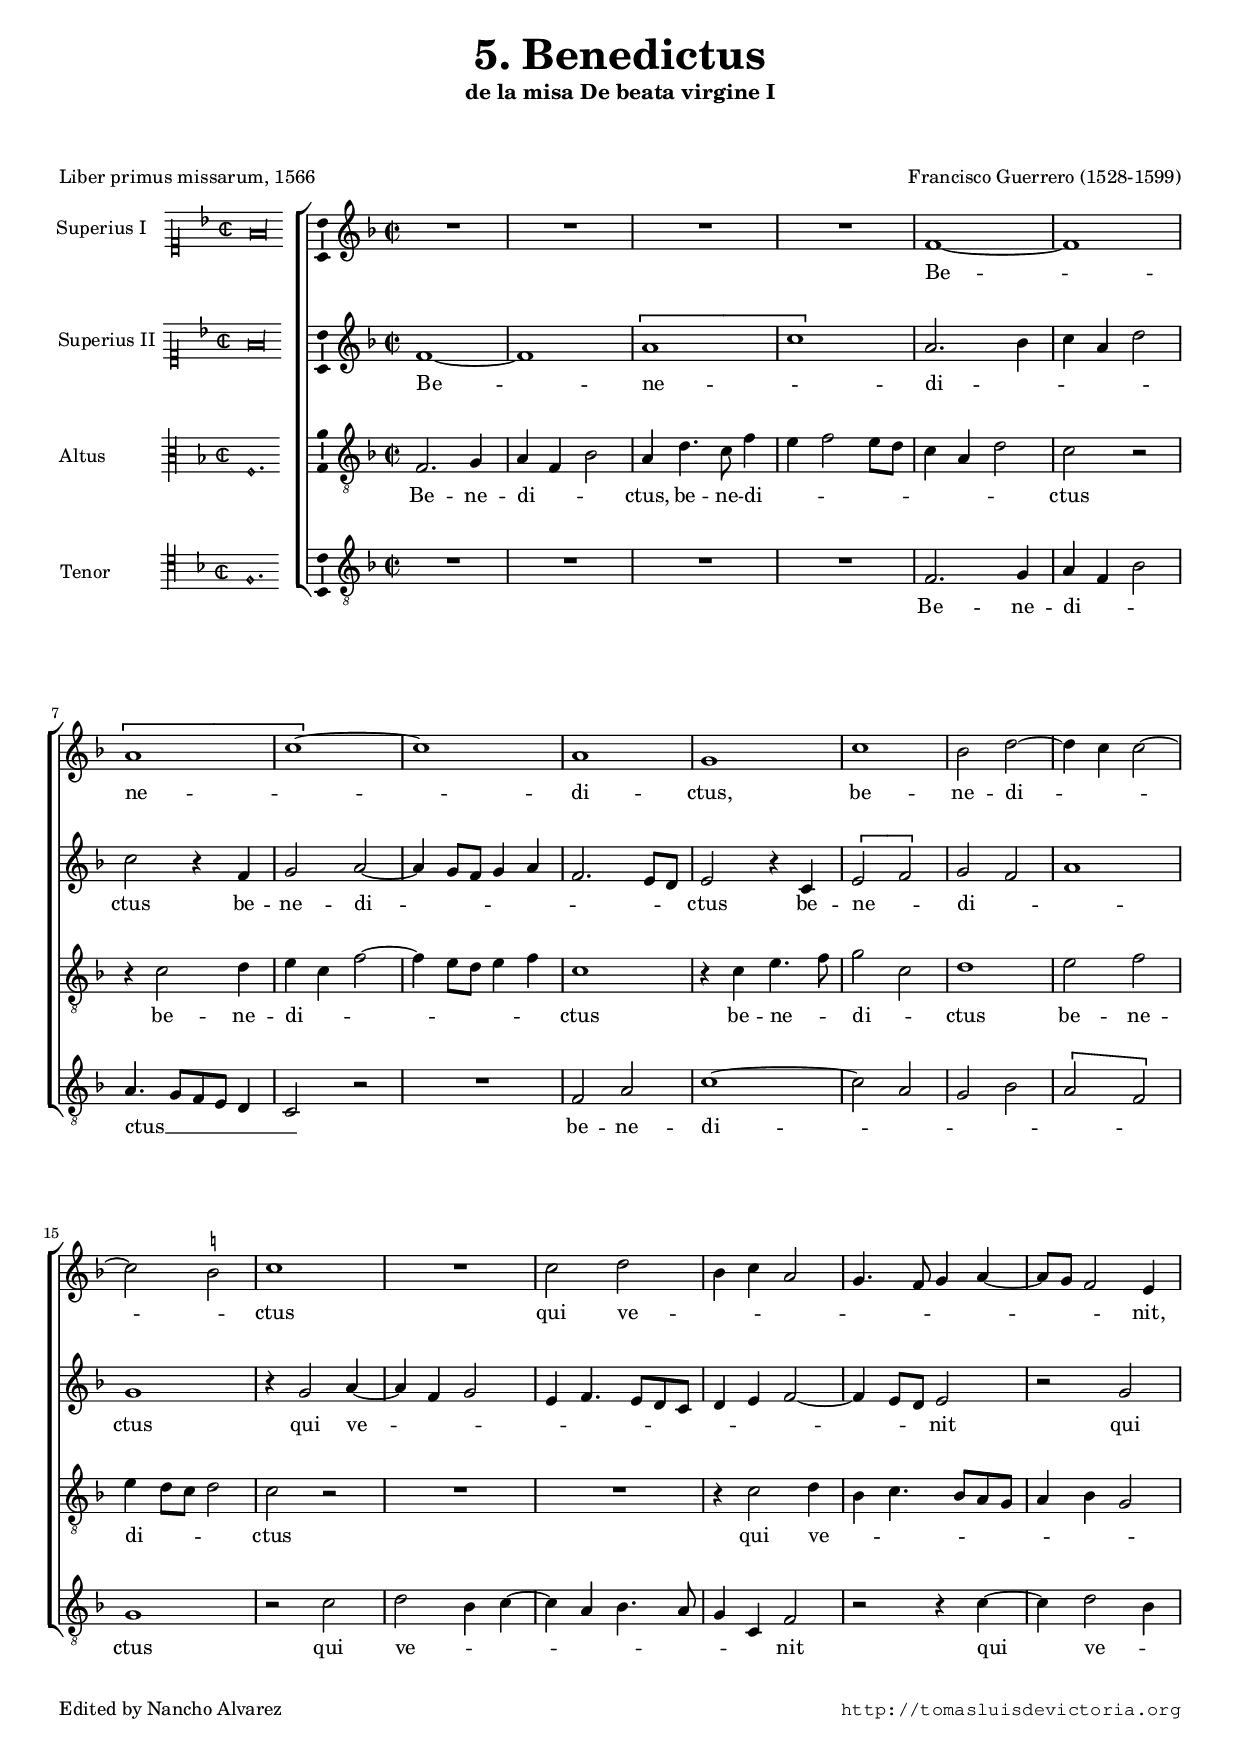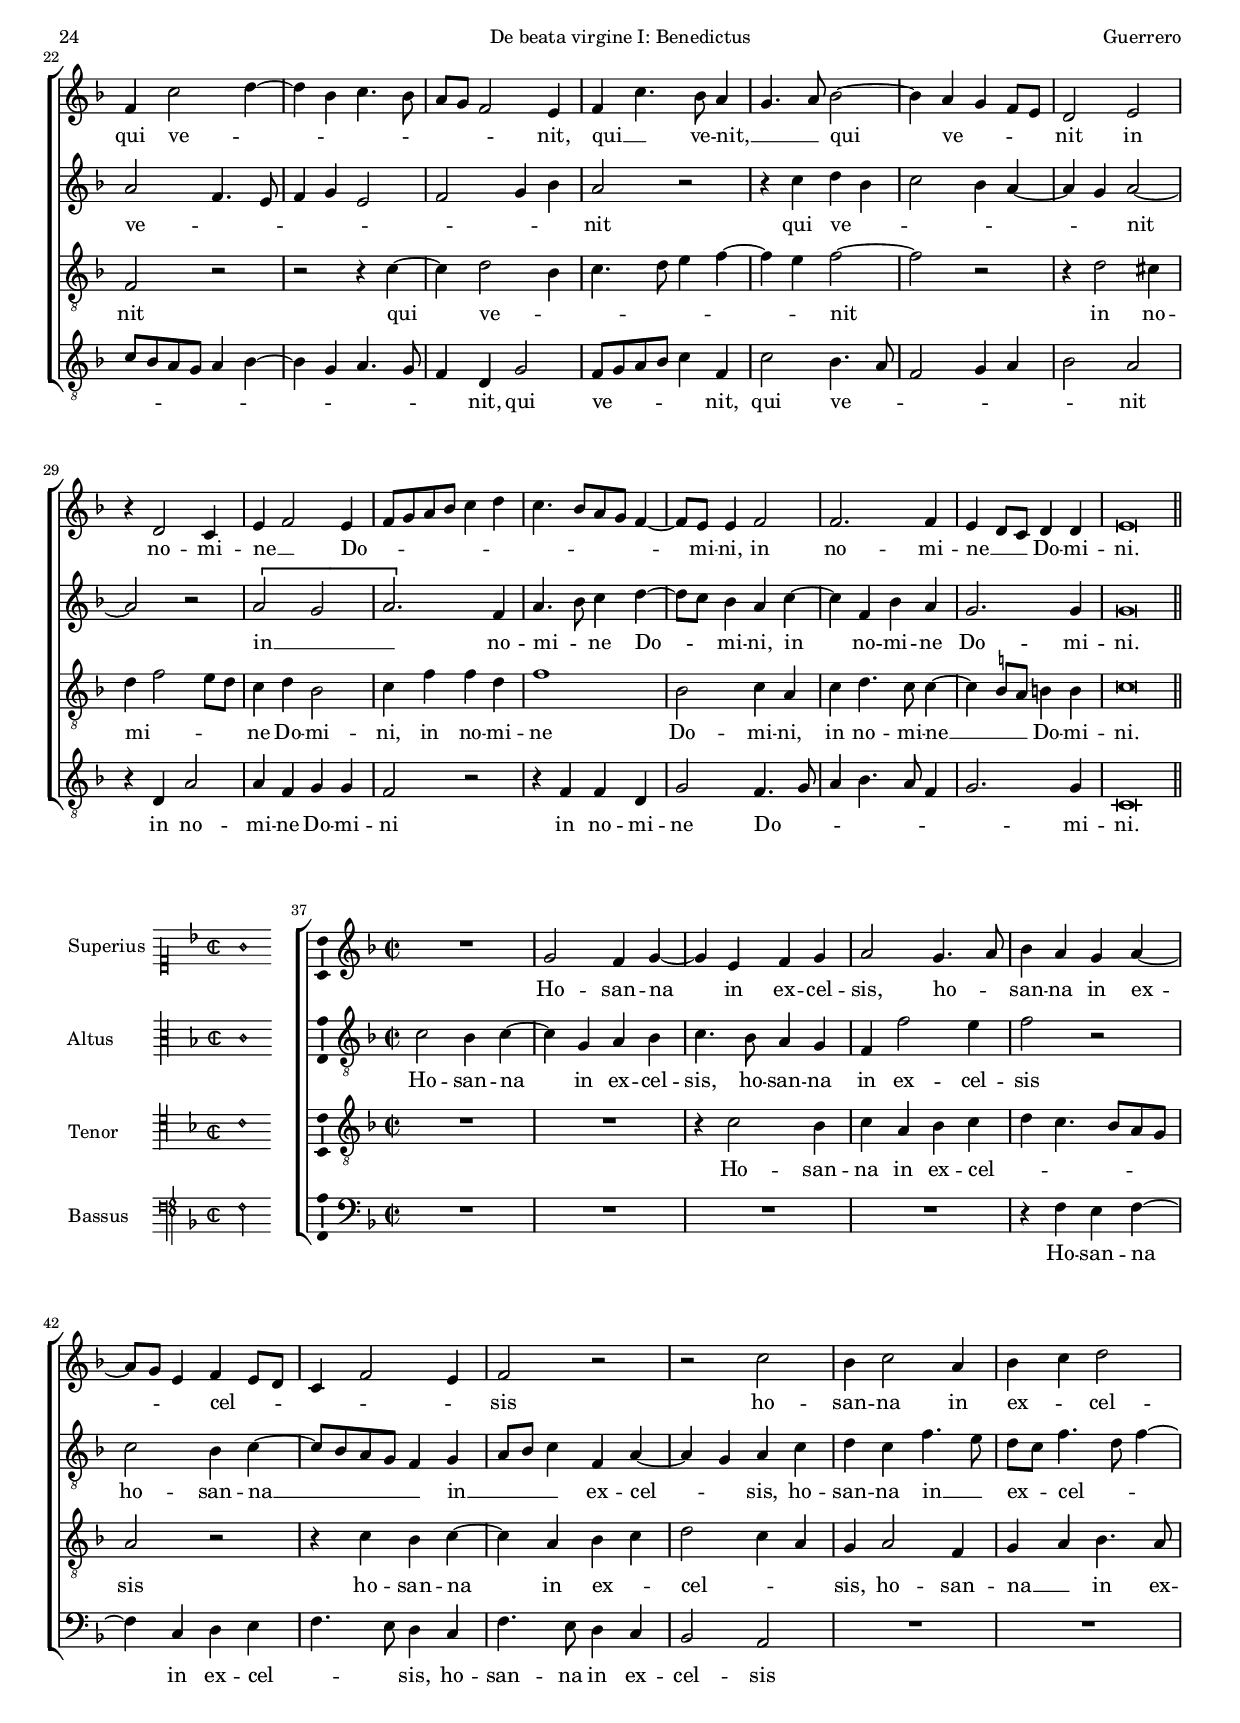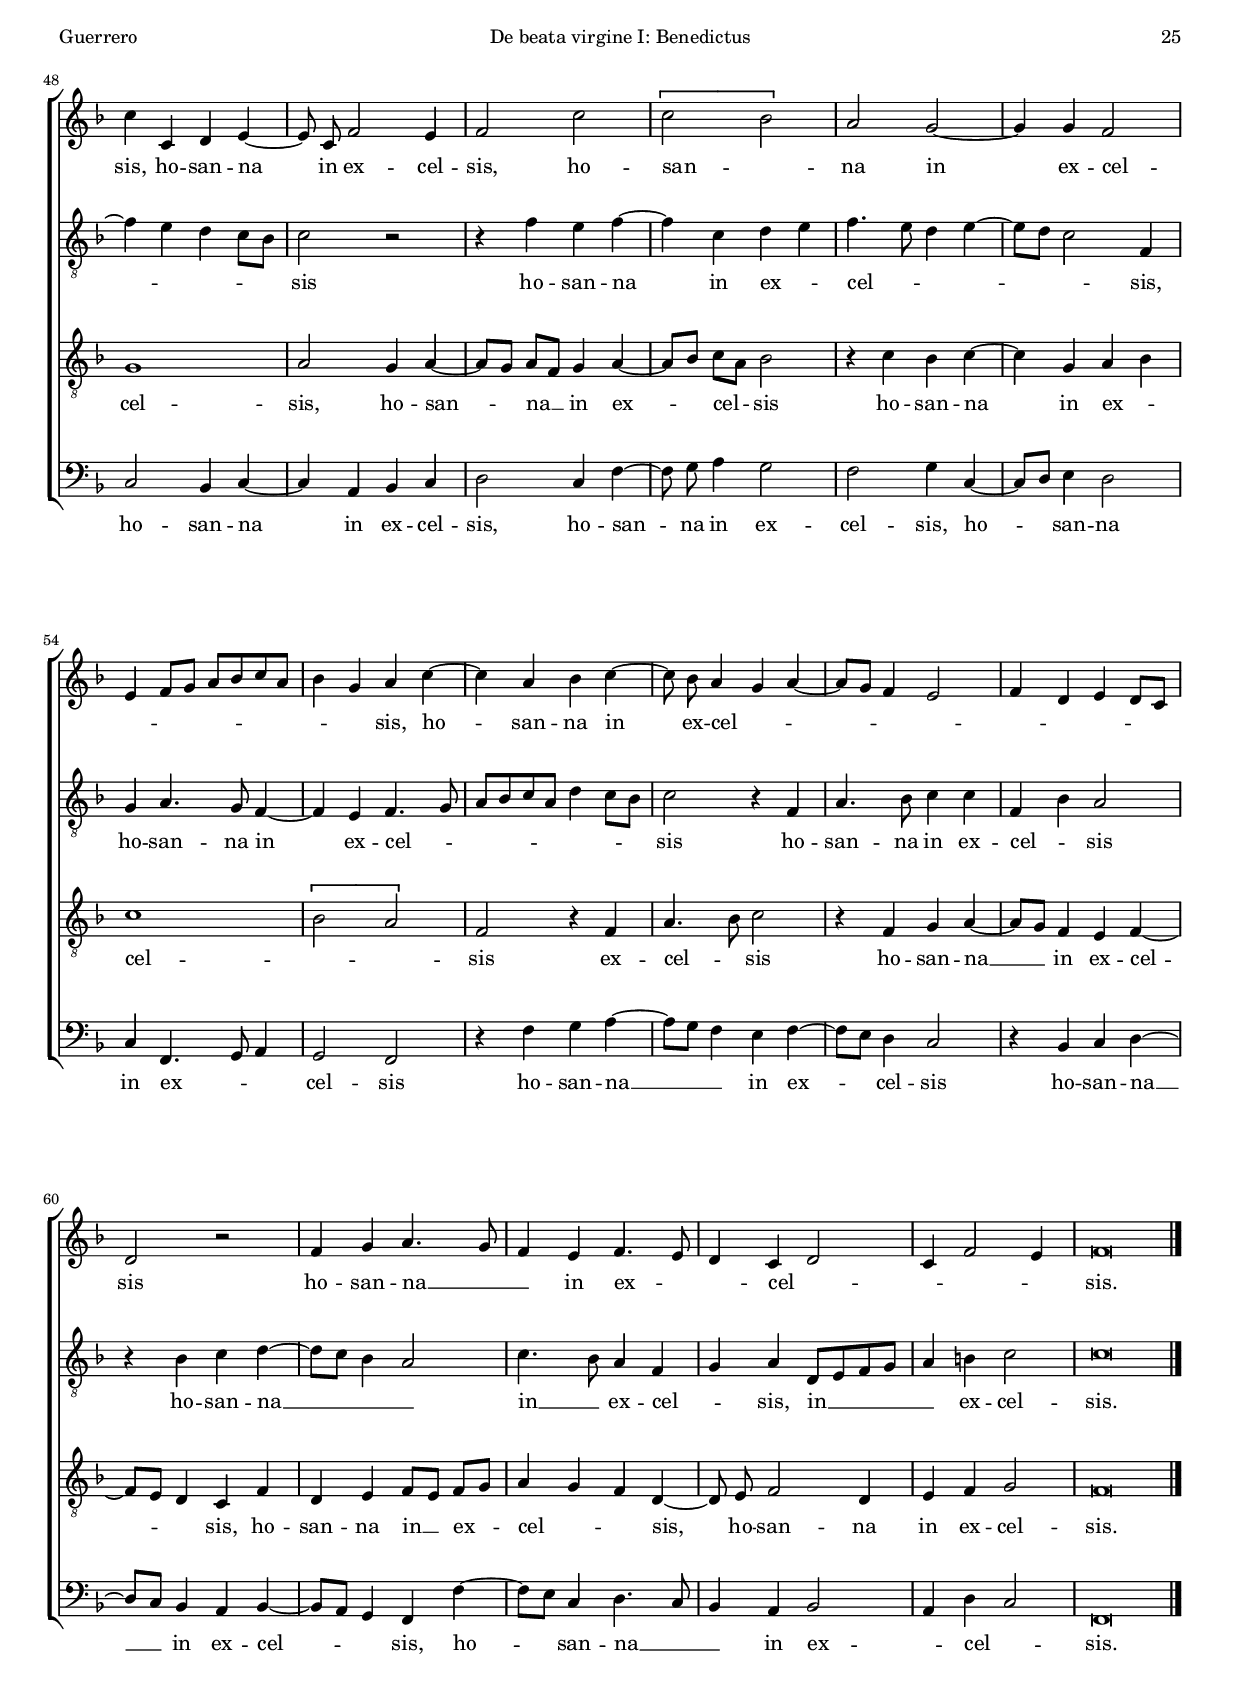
\version "2.22.0"

#(set-default-paper-size "a4")
#(set-global-staff-size 16.35)
#(ly:set-option 'point-and-click #f)
%mobile -s16 -i3.7

italicas=\override LyricText.font-shape = #'italic
rectas=\override LyricText.font-shape = #'upright
ss=\once \set suggestAccidentals = ##t
incipitwidth = 20

htitle="De beata virgine I: Benedictus"
hcomposer="Guerrero"

\header {
	title=\markup{\fontsize #3 "5. Benedictus"}
	subtitle="de la misa De beata virgine I"
	subsubtitle=\markup{\null \vspace #2 }
	composer="Francisco Guerrero (1528-1599)"
        pdfauthor=\composer
	%opus="(-)"
	poet="Liber primus missarum, 1566"
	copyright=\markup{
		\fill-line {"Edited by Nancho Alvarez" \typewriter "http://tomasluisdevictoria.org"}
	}
%	tagline=""
}

global={\key f \major \time 2/2 \skip 1*36 \bar "||" }


cantus=\relative c'{
	R1*4
	f1 ~
	f
	\[a
	c ~ \]
	c
	a
	g
	c
	bes2 d ~
	d4 c c2 ~
	c \ss b
	c1
	R1
	c2 d
	bes4 c a2
	g4. f8 g4 a ~
	a8 g f2 e4
	f4 c'2 d4 ~
	d bes c4. bes8 
	a8 g f2 e4
	f c'4. bes8 a4 
	g4. a8 bes2 ~
	bes4 a g f8 e
	d2 e
	r4 d2 c4
	e4 f2 e4
	f8 g a bes c4 d 
	c4. bes8[ a g] f4 ~
	f8 e e4 f2
	f2. f4
	e d8 c d4 d
	e\breve*1/2
}

altus=\relative c'{
	f1 ~
	f
	\[a1
	c\]
	a2. bes4
	c a d2
	c r4 f,
	g2 a ~
	a4 g8 f g4 a
	f2. e8 d
	e2 r4 c
	\[e2 f\]
	g2 f
	a1
	g
	r4 g2 a4 ~
	a4 f g2
	e4 f4. e8 d c
	d4 e f2 ~
	f4 e8 d e2
	r2 g
	a f4. e8
	f4 g e2
	f g4 bes
	a2 r
	r4 c d bes
	c2 bes4 a ~
	a g a2 ~
	a r2
	\[a2 g
	a2.\] f4
	a4. bes8 c4 d ~
	d8 c bes4 a c ~
	c f, bes a
	g2. g4
	g\breve*1/2
}

tenor=\relative c{
	f2. g4
	a f bes2
	a4 d4. c8 f4
	e f2 e8 d
	c4 a d2
	c r
	r4 c2 d4
	e c f2 ~
	f4 e8 d e4 f
	c1
	r4 c e4. f8
	g2 c,
	d1
	e2 f
	e4 d8 c d2
	c r
	R1*2
	r4 c2 d4
	bes c4. bes8 a g
	a4 bes g2
	f r
	r r4 c' ~
	c d2 bes4
	c4. d8 e4 f ~
	f4 e f2 ~
	f r
	r4 d2 cis4
	d f2 e8 d 
	c4 d bes2
	c4 f f d
	f1
	bes,2 c4 a
	c d4. c8 c4 ~
	c \ss b8 a b!4 b
	c\breve*1/2
}

bassus=\relative c{
	R1*4
	f2. g4
	a f bes2
	a4. g8[ f e] d4
	c2 r
	R1
	f2 a
	c1 ~
	c2 a
	g bes
	\[a f\]
	g1
	r2 c
	d2 bes4 c ~
	c a bes4. a8
	g4 c, f2
	r2 r4 c' ~
	c d2 bes4
	c8 bes a g a4 bes ~
	bes g a4. g8 f4 d g2
	f8 g a bes c4 f,
	c'2 bes4. a8
	f2 g4 a
	bes2 a
	r4 d, a'2
	a4 f g g
	f2 r
	r4 f f d
	g2 f4. g8
	a4 bes4. a8 f4
	g2. g4
	c,\breve*1/2
}

textocantus=\lyricmode{
Be -- ne -- _ di -- ctus,
be -- ne -- di -- _ _ _ ctus
qui ve -- _ _ _ _ _ _ _ _ _ nit,
qui ve -- _ _ _ _ _ _ _ nit,
qui __ _ ve -- nit, __ _ _ qui ve -- _ _ _ nit
in no -- mi -- ne __ _ Do -- _ _ _ _ _ _ _ _ _ _ _ mi -- ni,
in no -- mi -- ne __ _ _ Do -- mi -- ni.
}

textoaltus=\lyricmode{
Be -- ne -- _ di -- _ _ _ _ ctus
be -- ne -- di -- _ _ _ _ _ _ _ ctus
be -- ne -- _ di -- _ _ ctus
qui ve -- _ _ _ _ _ _ _ _ _ _ _ _ nit
qui ve -- _ _ _ _ _ _ _ _ nit
qui ve -- _ _ _ _ _ nit
in __ _ _ no -- mi -- _ ne Do -- _ mi -- ni,
in no -- mi -- ne Do -- mi -- ni.
}

textotenor=\lyricmode{
Be -- ne -- di -- _ _ ctus,
be -- ne -- di -- _ _ _ _ _ _ _ ctus
be -- ne -- di -- _ _ _ _ _ _ ctus
be -- ne -- _ di -- _ ctus
be -- ne -- di -- _ _ _ ctus
qui ve -- _ _ _ _ _ _ _ _ nit
qui ve -- _ _ _ _ _ _ nit
in no -- mi -- _ _ _ ne Do -- mi -- ni,
in no -- mi -- ne Do -- mi -- ni,
in no -- mi -- ne __ _ _ Do -- mi -- ni.
}

textobassus=\lyricmode{
Be -- ne -- di -- _ _ ctus __ _ _ _ _ _ 
be -- ne -- di -- _ _ _ _ _ ctus
qui ve -- _ _ _ _ _ _ _ nit
qui ve -- _ _ _ _ _ _ _ _ _ _ _ nit,
qui ve -- _ _ _ _ nit,
qui ve -- _ _ _ _ _ nit
in no -- mi -- ne Do -- mi -- ni
in no -- mi -- ne Do -- _ _ _ _ _ _ mi -- ni.
}

incipitcantus=\markup{
	\score{
		{ 
		\set Staff.instrumentName="Superius I   "
		\override NoteHead.style = #'neomensural
		\override Rest.style = #'neomensural
		\override Staff.TimeSignature.style = #'neomensural
		\cadenzaOn 
		\clef "petrucci-c1"
		\key f \major
		\time 2/2
		f'\longa
		} 
	\layout {
		\context {\Voice
			\remove Ligature_bracket_engraver
			\consists Mensural_ligature_engraver
		}
		line-width=\incipitwidth
		indent = 0
	}
	}
}


incipitaltus=\markup{
	\score{
		{ 
		\set Staff.instrumentName="Superius II "
		\override NoteHead.style = #'neomensural
		\override Rest.style = #'neomensural
		\override Staff.TimeSignature.style = #'neomensural
		\cadenzaOn 
		\clef "petrucci-c1"
		\key f \major
		\time 2/2
		f'\longa
		} 
	\layout {
		\context {\Voice
			\remove Ligature_bracket_engraver
			\consists Mensural_ligature_engraver
		}
		line-width=\incipitwidth
		indent = 0
	}
	}
}

incipittenor=\markup{
	\score{
		{ 
		\set Staff.instrumentName="Altus          "
		\override NoteHead.style = #'neomensural 
		\override Rest.style = #'neomensural
		\override Staff.TimeSignature.style = #'neomensural
		\cadenzaOn 
		\clef "petrucci-c3"
		\key f \major
		\time 2/2
		f1.
		} 
	\layout {
		\context {\Voice
			\remove Ligature_bracket_engraver
			\consists Mensural_ligature_engraver
		}
		line-width=\incipitwidth
		indent=0
	}
	}
}

incipitbassus=\markup{
	\score{
		{ 
		\set Staff.instrumentName="Tenor         "
		\override NoteHead.style = #'neomensural 
		\override Rest.style = #'neomensural
		\override Staff.TimeSignature.style = #'neomensural
		\cadenzaOn 
		\clef "petrucci-c4"
		\key f \major
		\time 2/2
		f1.
		} 
	\layout {
		\context {\Voice
			\remove Ligature_bracket_engraver
			\consists Mensural_ligature_engraver
		}
		line-width=\incipitwidth
		indent=0
	}
	}
}



\score {\transpose c' c'{
\new ChoirStaff<<

	\new Staff <<\global
	\new Voice="v1" {
		\set Staff.instrumentName=\incipitcantus
		\clef "treble"
		\cantus }
	\new Lyrics \lyricsto "v1" {\textocantus }
	>>

	\new Staff <<\global
	\new Voice="v2" {
		\set Staff.instrumentName=\incipitaltus
		\clef "treble"
		\altus }
	\new Lyrics \lyricsto "v2" {\textoaltus }
	>>
	
	\new Staff <<\global
	\new Voice="v3" {
		\set Staff.instrumentName=\incipittenor
		\clef "G_8"
		\tenor }
	\new Lyrics \lyricsto "v3" {\textotenor }
	>>

	\new Staff <<\global
	\new Voice="v4" {
		\set Staff.instrumentName=\incipitbassus
		\clef "G_8"
		\bassus }
	\new Lyrics \lyricsto "v4" {\textobassus }
	>>
	
>>

	}%transpose

\layout{ 
	\context {\Lyrics 
		\override VerticalAxisGroup.minimum-Y-extent = #'(-0.0 . 0.0) 
		%\override LyricText.font-size = #1.2
		\override LyricHyphen.minimum-distance = #0.33
	}
	\context {\Score 
		\override BarNumber.padding = #2 
	}
	\context {\Voice 
		%melismaBusyProperties = #'() 
	}
	%\context { \Staff \RemoveEmptyStaves }
	\context {\Staff 
		\override VerticalAxisGroup.staff-staff-spacing =
			#'((basic-distance . 12) (minimum-distance . 0) (padding . 1))
		\consists Ambitus_engraver 
		\override LigatureBracket.padding = #1
	}
}

%\midi {}

}

%%%%%%%%%%%%%%%%%%%%%%%%%%%%%%%%%%%%%%%%%%%%%%%%%%%%%%%%%%%%%%%%%%%%%%%%%%



global={\key f \major \time 2/2 \skip 1*29 \bar "|." }


cantus=\relative c''{
	\set Score.currentBarNumber = #37 \bar ""
	R1
	g2 f4 g ~
	g4 e f g
	a2 g4. a8 
	bes4 a g a ~
	a8 g e4 f e8 d
	c4 f2 e4 
	f2 r
	r c'
	bes4 c2 a4
	bes c d2
	c4 c, d e ~
	e8 \noBeam c f2 e4
	f2 c'
	\[c2 bes\]
	a2 g ~
	g4 g f2
	e4 f8 g a bes c a
	bes4 g a c ~
	c a bes c ~
	c8 \noBeam bes a4 g a ~
	a8 g f4 e2
	f4 d e d8 c
	d2 r
	f4 g a4. g8
	f4 e f4. e8
	d4 c d2
	c4 f2 e4
	f\breve*1/2
}

altus=\relative c'{
	c2 bes4 c ~
	c g a bes
	c4. bes8 a4 g
	f4 f'2 e4
	f2 r
	c bes4 c ~
	c8 bes a g f4 g
	a8 bes c4 f, a ~
	a g a c 
	d c f4. e8
	d8 c f4. d8 f4 ~
	f e d c8 bes c2 r
	r4 f e f ~
	f4 c d e
	f4. e8 d4 e ~
	e8 d c2 f,4
	g4 a4. g8 f4 ~
	f e f4. g8
	a bes c a d4 c8 bes
	c2 r4 f,
	a4. bes8 c4 c 
	f, bes a2
	r4 bes c d ~ 
	d8 c bes4 a2
	c4. bes8 a4 f
	g a d,8 e f g
	a4 b c2
	c\breve*1/2
}

tenor=\relative c'{
	R1*2
	r4 c2 bes4
	c a bes c
	d c4. bes8 a g
	a2 r
	r4 c bes c ~
	c a bes c
	d2 c4 a
	g4 a2 f4
	g a bes4. a8
	g1
	a2 g4 a ~
	a8[ g] a[ f] g4 a ~
	a8[ bes] c[ a] bes2
	r4 c bes c ~
	c g a bes
	c1
	\[bes2 a\]
	f2 r4 f 
	a4. bes8 c2
	r4 f, g a ~
	a8 g f4 e f ~
	f8 e d4 c f
	d e f8[ e] f[ g]
	a4 g f d ~
	d8 \noBeam e f2 d4
	e4 f g2
	f\breve*1/2
}

bassus=\relative c{
	R1*4
	r4 f e f ~
	f c d e
	f4. e8 d4 c
	f4. e8 d4 c
	bes2 a
	R1*2
	c2 bes4 c ~
	c a bes c 
	d2 c4 f ~
	f8 \noBeam g a4 g2
	f2 g4 c, ~
	c8 d e4 d2
	c4 f,4. g8 a4
	g2 f
	r4 f' g a ~
	a8 g f4 e f ~
	f8 e d4 c2
	r4 bes c d ~
	d8 c bes4 a bes ~
	bes8 a g4 f f' ~
	f8 e c4 d4. c8
	bes4 a bes2
	a4 d c2
	f,\breve*1/2
}

textocantus=\lyricmode{
Ho -- san -- na in ex -- cel -- sis,
ho -- _ san -- na in ex -- _ _ cel -- _ _ _ _ _ sis
ho -- san -- na in ex -- _ cel -- sis,
ho -- san -- na in ex -- cel -- sis,
ho -- san -- _ na in ex -- cel -- _ _ _ _ _ _ _ _ _ sis,
ho -- san -- na in ex -- cel -- _ _ _ _ _ _ _ _ _ _ sis
ho -- san -- na __ _ _ in ex -- _ _ cel -- _ _ _ _ sis.
}

textoaltus=\lyricmode{
Ho -- san -- na in ex -- cel -- sis,
ho -- san -- na in ex -- cel -- sis
ho -- san -- na __ _ _ _ _ in __ _ _ _ ex -- cel -- _ sis,
ho -- san -- na in __ _ ex -- _ cel -- _ _ _ _ _ _ sis
ho -- san -- na in ex -- _ cel -- _ _ _ _ _ sis,
ho -- san -- na in ex -- cel -- _ _ _ _ _ _ _ _ sis
ho -- san -- na in ex -- cel -- _ sis
ho -- san -- na __ _ _ _ in __ _ ex -- cel -- _ sis,
in __ _ _ _ _ ex -- cel -- sis.
}

textotenor=\lyricmode{
Ho -- san -- na in ex -- cel -- _ _ _ _ _ sis
ho -- san -- na in ex -- _ cel -- _ _ sis,
ho -- san -- na __ _ in ex -- cel -- sis,
ho -- san -- _ na __ _ in ex -- _ cel -- _ sis
ho -- san -- na in ex -- _ cel -- _ _ sis
ex -- cel -- _ sis
ho -- san -- na __ _ in ex -- cel -- _ _ sis,
ho -- san -- na in __ _ ex -- _ cel -- _ _ sis,
ho -- san -- na in ex -- cel -- sis.
}

textobassus=\lyricmode{
Ho -- san -- na in ex -- cel -- _ _ sis,
ho -- san -- na in ex -- cel -- sis
ho -- san -- na in ex -- cel -- sis,
ho -- san -- na in ex -- cel -- sis,
ho -- _ san -- na
in ex -- _ _ cel -- sis
ho -- san -- na __ _ _ in ex -- _ cel -- sis
ho -- san -- na __ _ in ex -- cel -- _ _ sis,
ho -- _ san -- na __ _ _ in ex -- _ cel -- _ sis.
}

incipitcantus=\markup{
	\score{
		{ 
		\set Staff.instrumentName="Superius "
		\override NoteHead.style = #'neomensural
		\override Rest.style = #'neomensural
		\override Staff.TimeSignature.style = #'neomensural
		\cadenzaOn 
		\clef "petrucci-c1"
		\key f \major
		\time 2/2
		g'1
		} 
	\layout {
		\context {\Voice
			\remove Ligature_bracket_engraver
			\consists Mensural_ligature_engraver
		}
		line-width=\incipitwidth
		indent = 0
	}
	}
}


incipitaltus=\markup{
	\score{
		{ 
		\set Staff.instrumentName="Altus       "
		\override NoteHead.style = #'neomensural
		\override Rest.style = #'neomensural
		\override Staff.TimeSignature.style = #'neomensural
		\cadenzaOn 
		\clef "petrucci-c3"
		\key f \major
		\time 2/2
		c'1
		} 
	\layout {
		\context {\Voice
			\remove Ligature_bracket_engraver
			\consists Mensural_ligature_engraver
		}
		line-width=\incipitwidth
		indent = 0
	}
	}
}

incipittenor=\markup{
	\score{
		{ 
		\set Staff.instrumentName="Tenor      "
		\override NoteHead.style = #'neomensural 
		\override Rest.style = #'neomensural
		\override Staff.TimeSignature.style = #'neomensural
		\cadenzaOn 
		\clef "petrucci-c4"
		\key f \major
		\time 2/2
		c'1
		} 
	\layout {
		\context {\Voice
			\remove Ligature_bracket_engraver
			\consists Mensural_ligature_engraver
		}
		line-width=\incipitwidth
		indent=0
	}
	}
}

incipitbassus=\markup{
	\score{
		{ 
		\set Staff.instrumentName="Bassus    "
		\override NoteHead.style = #'neomensural 
		\override Rest.style = #'neomensural
		\override Staff.TimeSignature.style = #'neomensural
		\cadenzaOn 
		\clef "petrucci-f4"
		\key f \major
		\time 2/2
		f2
		} 
	\layout {
		\context {\Voice
			\remove Ligature_bracket_engraver
			\consists Mensural_ligature_engraver
		}
		line-width=\incipitwidth
		indent=0
	}
	}
}



\score {\transpose c' c'{
\new ChoirStaff<<

	\new Staff <<\global
	\new Voice="v1" {
		\set Staff.instrumentName=\incipitcantus
		\clef "treble"
		\cantus }
	\new Lyrics \lyricsto "v1" {\textocantus }
	>>

	\new Staff <<\global
	\new Voice="v2" {
		\set Staff.instrumentName=\incipitaltus
		\clef "G_8"
		\altus }
	\new Lyrics \lyricsto "v2" {\textoaltus }
	>>
	
	\new Staff <<\global
	\new Voice="v3" {
		\set Staff.instrumentName=\incipittenor
		\clef "G_8"
		\tenor }
	\new Lyrics \lyricsto "v3" {\textotenor }
	>>

	\new Staff <<\global
	\new Voice="v4" {
		\set Staff.instrumentName=\incipitbassus
		\clef "bass"
		\bassus }
	\new Lyrics \lyricsto "v4" {\textobassus }
	>>
	
>>

	}%transpose

\layout{ 
	\context {\Lyrics 
		\override VerticalAxisGroup.staff-affinity = #UP
		\override VerticalAxisGroup.nonstaff-relatedstaff-spacing =
			#'((basic-distance . 0) (minimum-distance . 0) (padding . 1))
		\override LyricText.font-size = #1.2
		\override LyricHyphen.minimum-distance = #0.5
	}
	\context {\Score 
		tempoHideNote = ##t
		\override BarNumber.padding = #2 
	}
	\context {\Voice 
		%melismaBusyProperties = #'()
		%autoBeaming = ##f
	}
	\context {\Staff 
                %\RemoveEmptyStaves
                %\override VerticalAxisGroup.remove-first = ##t
		\override VerticalAxisGroup.staff-staff-spacing =
			#'((basic-distance . 12) (minimum-distance . 0) (padding . 1))
		\consists Ambitus_engraver 
		\override LigatureBracket.padding = #1
	}
}

%\midi { \mtempo }

}


\paper{
	evenHeaderMarkup=\markup  \fill-line { \fromproperty #'page:page-number-string \htitle \hcomposer }
	oddHeaderMarkup= \markup  \fill-line { \on-the-fly #not-first-page \hcomposer \on-the-fly #not-first-page \htitle \on-the-fly #not-first-page \fromproperty #'page:page-number-string }
	%system-count=20
	%page-count = 8
	ragged-last-bottom = ##f
	indent=4.2\cm
	score-system-spacing =
	#'((basic-distance . 23) (minimum-distance . 0) (padding . 5))
	system-system-spacing =
	#'((basic-distance . 20) (minimum-distance . 0) (padding . 5))
	top-system-spacing = % header
	#'((basic-distance . 9) (minimum-distance . 0) (padding . 0))
	last-bottom-spacing = % footer
	#'((basic-distance . 12) (minimum-distance . 0) (padding . 0))
	markup-system-spacing.padding = #1.5

first-page-number=23
}